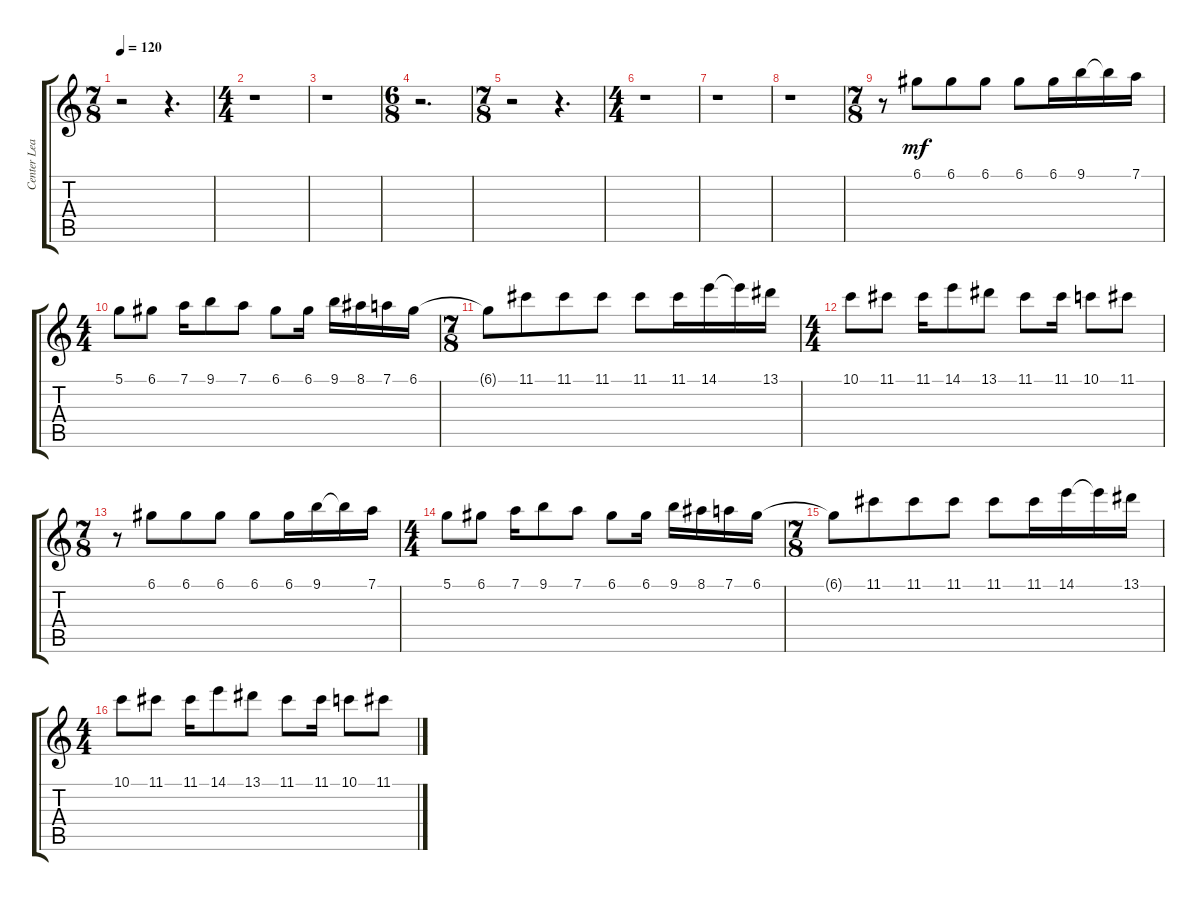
\track ("Center Lead 1" "Center Lea") {instrument overdrivenguitar}
\staff {score tabs}
\tuning (D4 A3 F3 C3 G2 C2) {hide}
\ts (7 8)
\tempo 120
\clef g2
\ks aminor
r.2{dy mf} r.4{d} |
\ts (4 4)
r.1 |
r.1 |
\ts (6 8)
r.2{d} |
\ts (7 8)
r.2 r.4{d} |
\ts (4 4)
r.1 |
r.1 |
r.1 |
\ts (7 8)
r.8 6.1.8 6.1.8 6.1.8 6.1.8 6.1.16 9.1.16 9.1{t}.16 7.1.16 |
\ts (4 4)
5.1.8 6.1.8 7.1.16 9.1.8 7.1.8 6.1.8 6.1.16 9.1.16 8.1.16 7.1.16 6.1.16 |
\ts (7 8)
6.1{t}.8 11.1.8 11.1.8 11.1.8 11.1.8 11.1.16 14.1.16 14.1{t}.16 13.1.16 |
\ts (4 4)
10.1.8 11.1.8 11.1.16 14.1.8 13.1.8 11.1.8 11.1.16 10.1.8 11.1.8 |
\ts (7 8)
r.8 6.1.8 6.1.8 6.1.8 6.1.8 6.1.16 9.1.16 9.1{t}.16 7.1.16 |
\ts (4 4)
5.1.8 6.1.8 7.1.16 9.1.8 7.1.8 6.1.8 6.1.16 9.1.16 8.1.16 7.1.16 6.1.16 |
\ts (7 8)
6.1{t}.8 11.1.8 11.1.8 11.1.8 11.1.8 11.1.16 14.1.16 14.1{t}.16 13.1.16 |
\ts (4 4)
10.1.8 11.1.8 11.1.16 14.1.8 13.1.8 11.1.8 11.1.16 10.1.8 11.1.8
